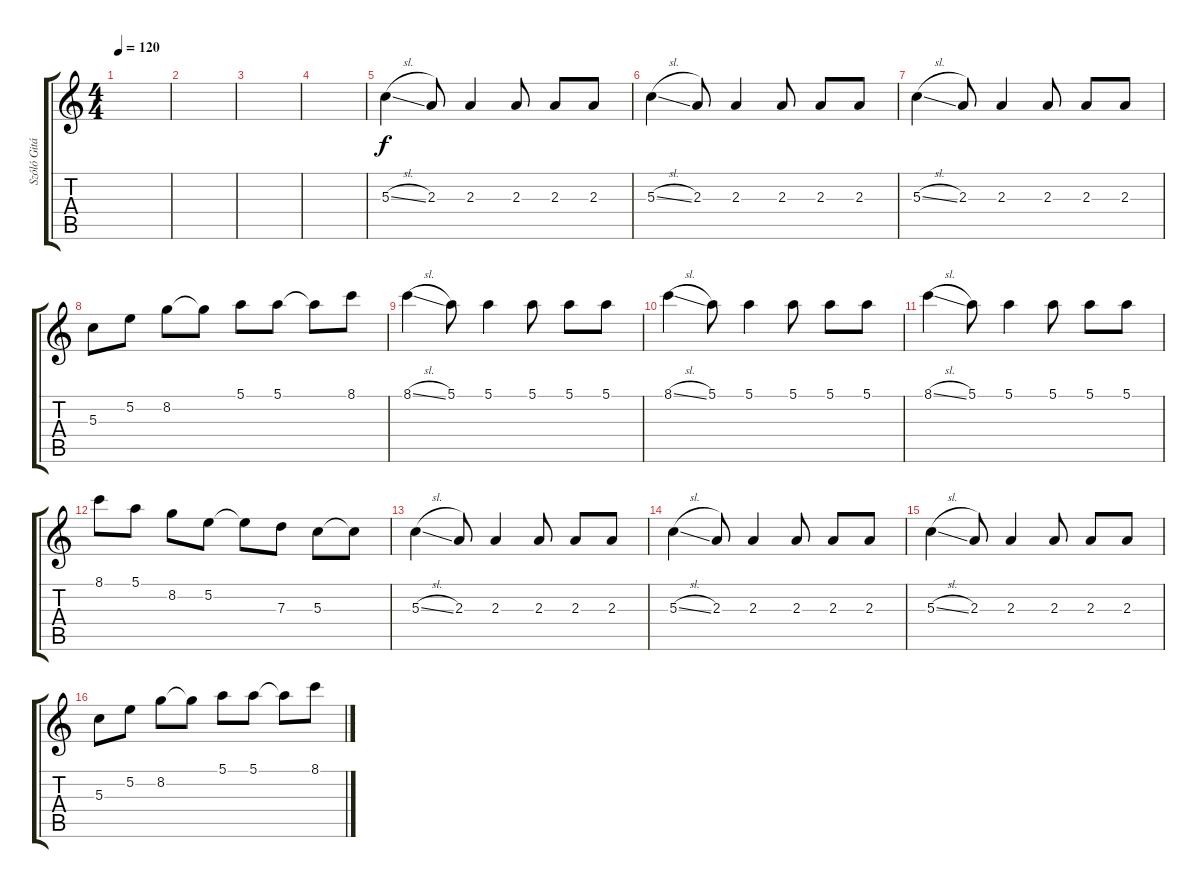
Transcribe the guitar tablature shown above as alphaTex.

\track ("Szóló Gitár" "Szóló Gitá") {instrument distortionguitar}
\staff {score tabs}
\tuning (E4 B3 G3 D3 A2 E2) {hide}
\ts (4 4)
\tempo 120
\clef g2
\ks c
|
|
|
|
5.3{sl}.4 2.3.8 2.3.4 2.3.8 2.3.8 2.3.8 |
5.3{sl}.4 2.3.8 2.3.4 2.3.8 2.3.8 2.3.8 |
5.3{sl}.4 2.3.8 2.3.4 2.3.8 2.3.8 2.3.8 |
5.3.8 5.2.8 8.2.8 8.2{t}.8 5.1.8 5.1.8 5.1{t}.8 8.1.8 |
8.1{sl}.4 5.1.8 5.1.4 5.1.8 5.1.8 5.1.8 |
8.1{sl}.4 5.1.8 5.1.4 5.1.8 5.1.8 5.1.8 |
8.1{sl}.4 5.1.8 5.1.4 5.1.8 5.1.8 5.1.8 |
8.1.8 5.1.8 8.2.8 5.2.8 5.2{t}.8 7.3.8 5.3.8 5.3{t}.8 |
5.3{sl}.4 2.3.8 2.3.4 2.3.8 2.3.8 2.3.8 |
5.3{sl}.4 2.3.8 2.3.4 2.3.8 2.3.8 2.3.8 |
5.3{sl}.4 2.3.8 2.3.4 2.3.8 2.3.8 2.3.8 |
5.3.8 5.2.8 8.2.8 8.2{t}.8 5.1.8 5.1.8 5.1{t}.8 8.1.8
